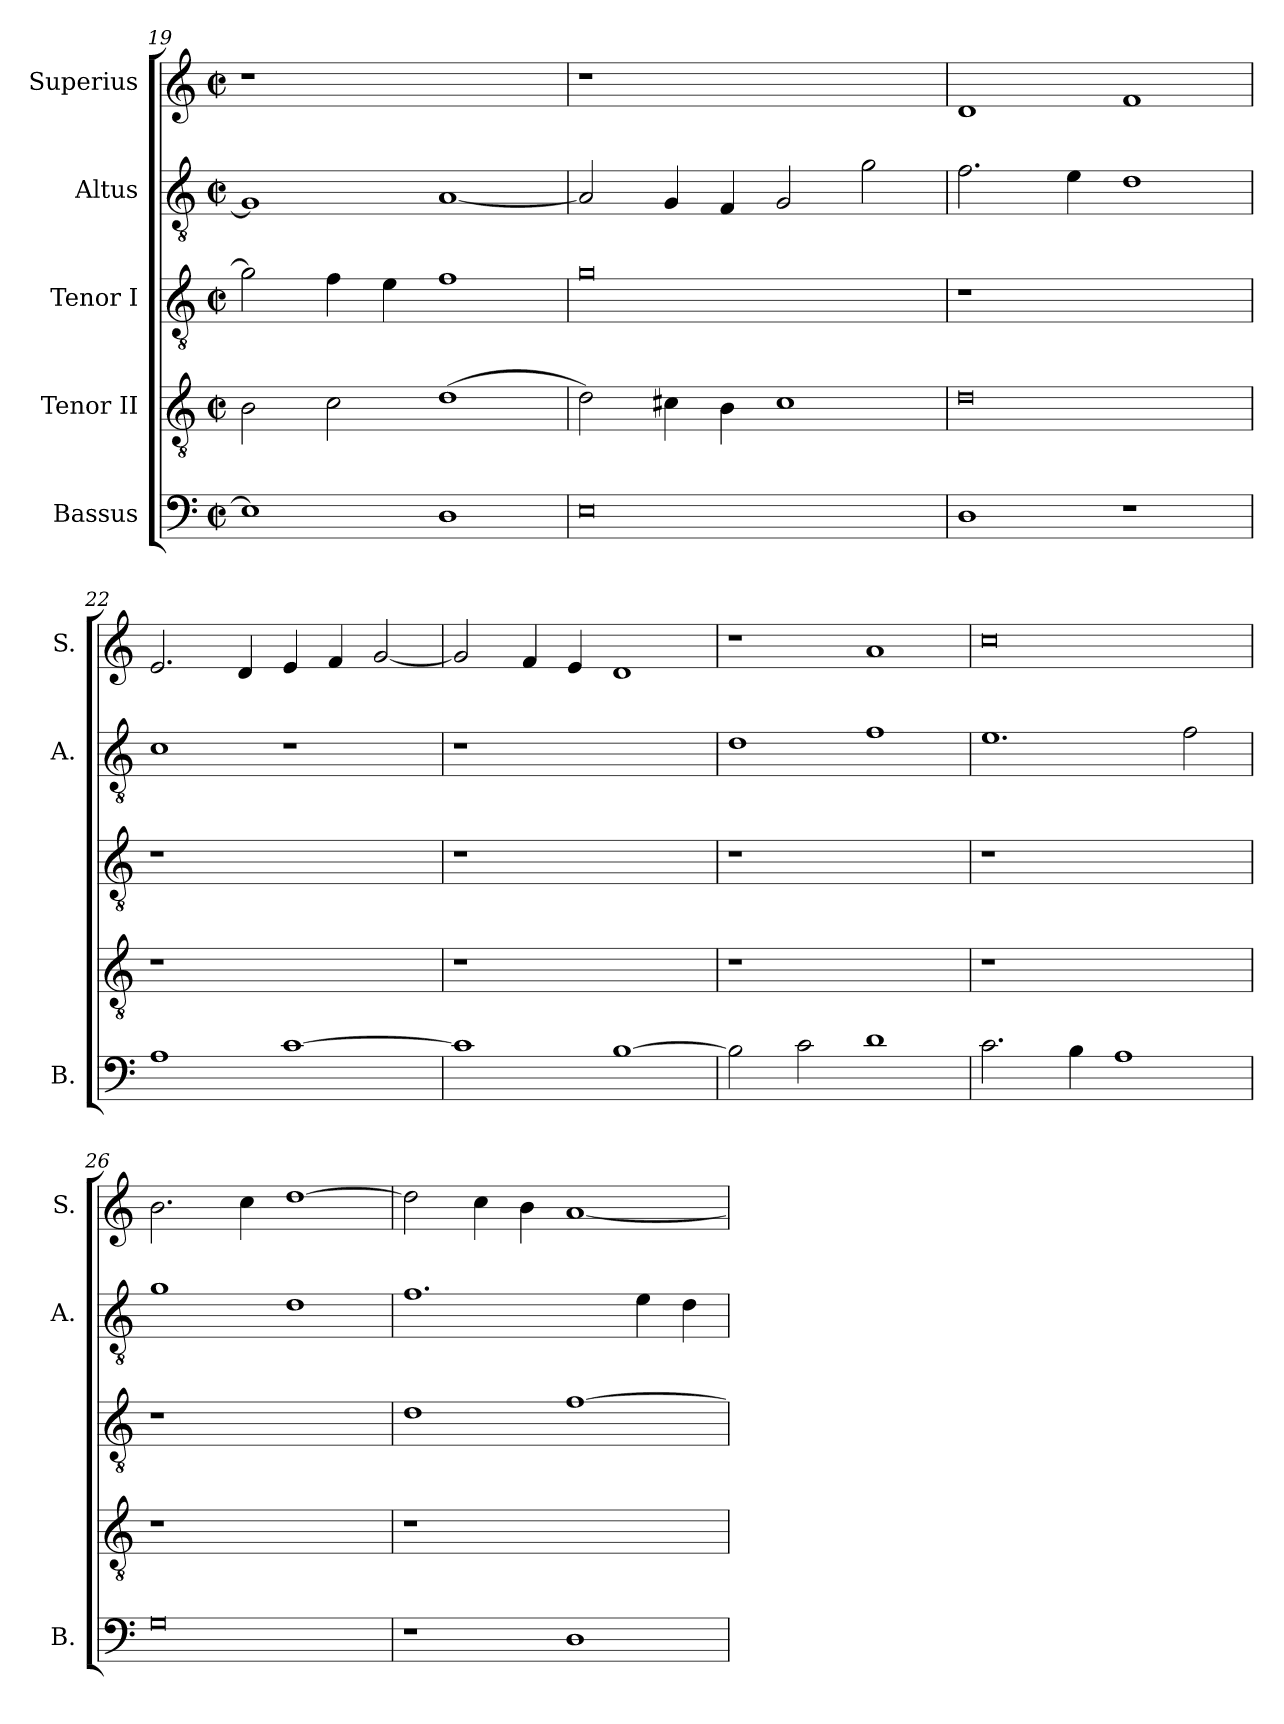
**kern	**kern	**kern	**kern	**kern
*part5	*part4	*part3	*part2	*part1
*staff5	*staff4	*staff3	*staff2	*staff1
*I"Bassus	*I"Tenor II	*I"Tenor I	*I"Altus	*I"Superius
*I'B.	*	*	*I'A.	*I'S.
*clefF4	*clefGv2	*clefGv2	*clefGv2	*clefG2
*	*ITrd7c12	*ITrd7c12	*ITrd7c12	*
*k[]	*k[]	*k[]	*k[]	*k[]
*C:	*C:	*C:	*C:	*C:
*M2/2	*M2/2	*M2/2	*M2/2	*M2/2
*met(c|)	*met(c|)	*met(c|)	*met(c|)	*met(c|)
=19	=19	=19	=19	=19
!	!	!	!	!LO:N:vis=1
1Ei]	2BBi\	2Gi\]	1GGi]	1r
.	2Ci\	4Fi\	.	.
.	.	4Ei\	.	.
1Di	(1Di	1Fi	[<1AAi	1ryy
=20	=20	=20	=20	=20
!	!	!	!	!LO:N:vis=1
0Ei	2Di\)	0Gi	2AAi/]	1r
.	4C#Xi\	.	4GGi/	.
.	4BBi\	.	4FFi/	.
.	1C#i	.	2GGi/	1ryy
.	.	.	2Gi\	.
=21	=21	=21	=21	=21
!	!	!LO:N:vis=1	!	!
1Di	0Di	1r	2.Fi\	1di
.	.	.	4Ei\	.
1r	.	1ryy	1Di	1fi
=22	=22	=22	=22	=22
!	!LO:N:vis=1	!LO:N:vis=1	!	!
1Ai	1r	1r	1Ci	2.ei/
.	.	.	.	4di/
[>1ci	1ryy	1ryy	1r	4ei/
.	.	.	.	4fi/
.	.	.	.	[<2gi/
!!LO:PB:g=z
=23	=23	=23	=23	=23
!	!LO:N:vis=1	!LO:N:vis=1	!LO:N:vis=1	!
1ci]	1r	1r	1r	2gi/]
.	.	.	.	4fi/
.	.	.	.	4ei/
[>1Bi	1ryy	1ryy	1ryy	1di
=24	=24	=24	=24	=24
!	!LO:N:vis=1	!LO:N:vis=1	!	!
2Bi\]	1r	1r	1Di	1r
2ci\	.	.	.	.
1di	1ryy	1ryy	1Fi	1ai
=25	=25	=25	=25	=25
!	!LO:N:vis=1	!LO:N:vis=1	!	!
2.ci\	1r	1r	1.Ei	0cci
4Bi\	.	.	.	.
1Ai	1ryy	1ryy	.	.
.	.	.	2Fi\	.
=26	=26	=26	=26	=26
!	!LO:N:vis=1	!LO:N:vis=1	!	!
0Gi	1r	1r	1Gi	2.bi\
.	.	.	.	4cci\
.	1ryy	1ryy	1Di	[>1ddi
=27	=27	=27	=27	=27
!	!LO:N:vis=1	!	!	!
1r	1r	1Di	1.Fi	2ddi\]
.	.	.	.	4cci\
.	.	.	.	4bi\
1Di	1ryy	[>1Fi	.	[<1ai
.	.	.	4Ei\	.
.	.	.	4Di\	.
=	=	=	=	=
*-	*-	*-	*-	*-
